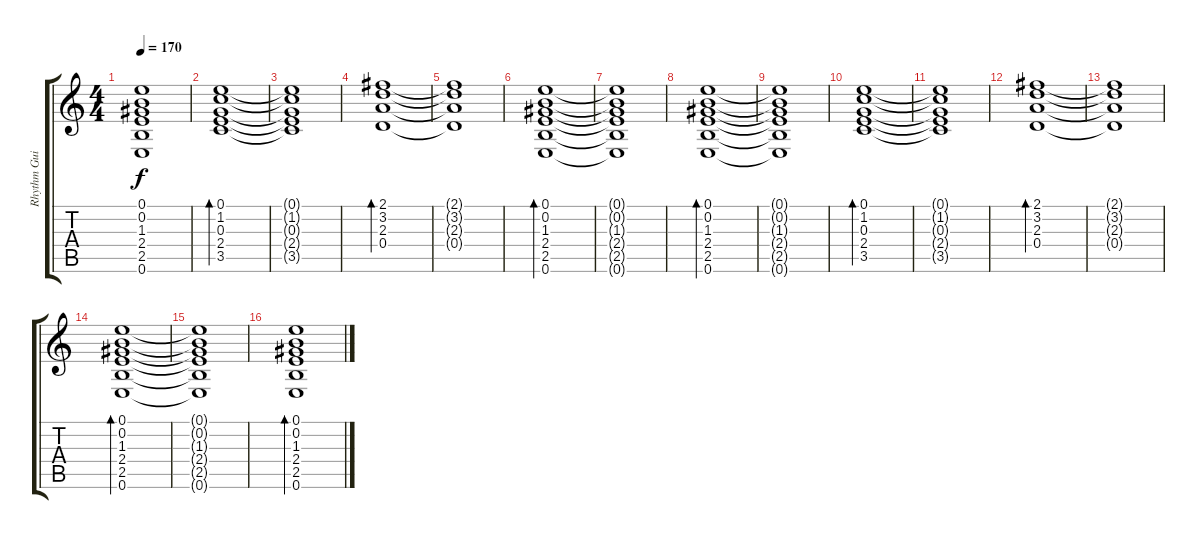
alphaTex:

\track ("Rhythm Guitar" "Rhythm Gui") {instrument acousticguitarsteel}
\staff {score tabs}
\tuning (E4 B3 G3 D3 A2 E2) {hide}
\ts (4 4)
\tempo 170
\clef g2
\ks c
(0.1{t} 0.2{t} 1.3{t} 2.4{t} 2.5{t} 0.6{t}).1{dy f} |
(0.1 1.2 0.3 2.4 3.5).1{bd 120} |
(0.1{t} 1.2{t} 0.3{t} 2.4{t} 3.5{t}).1 |
(2.1 3.2 2.3 0.4).1{bd 120} |
(2.1{t} 3.2{t} 2.3{t} 0.4{t}).1 |
(0.1 0.2 1.3 2.4 2.5 0.6).1{bd 120} |
(0.1{t} 0.2{t} 1.3{t} 2.4{t} 2.5{t} 0.6{t}).1 |
(0.1 0.2 1.3 2.4 2.5 0.6).1{bd 120} |
(0.1{t} 0.2{t} 1.3{t} 2.4{t} 2.5{t} 0.6{t}).1 |
(0.1 1.2 0.3 2.4 3.5).1{bd 120} |
(0.1{t} 1.2{t} 0.3{t} 2.4{t} 3.5{t}).1 |
(2.1 3.2 2.3 0.4).1{bd 120} |
(2.1{t} 3.2{t} 2.3{t} 0.4{t}).1 |
(0.1 0.2 1.3 2.4 2.5 0.6).1{bd 120} |
(0.1{t} 0.2{t} 1.3{t} 2.4{t} 2.5{t} 0.6{t}).1 |
(0.1 0.2 1.3 2.4 2.5 0.6).1{bd 120}
